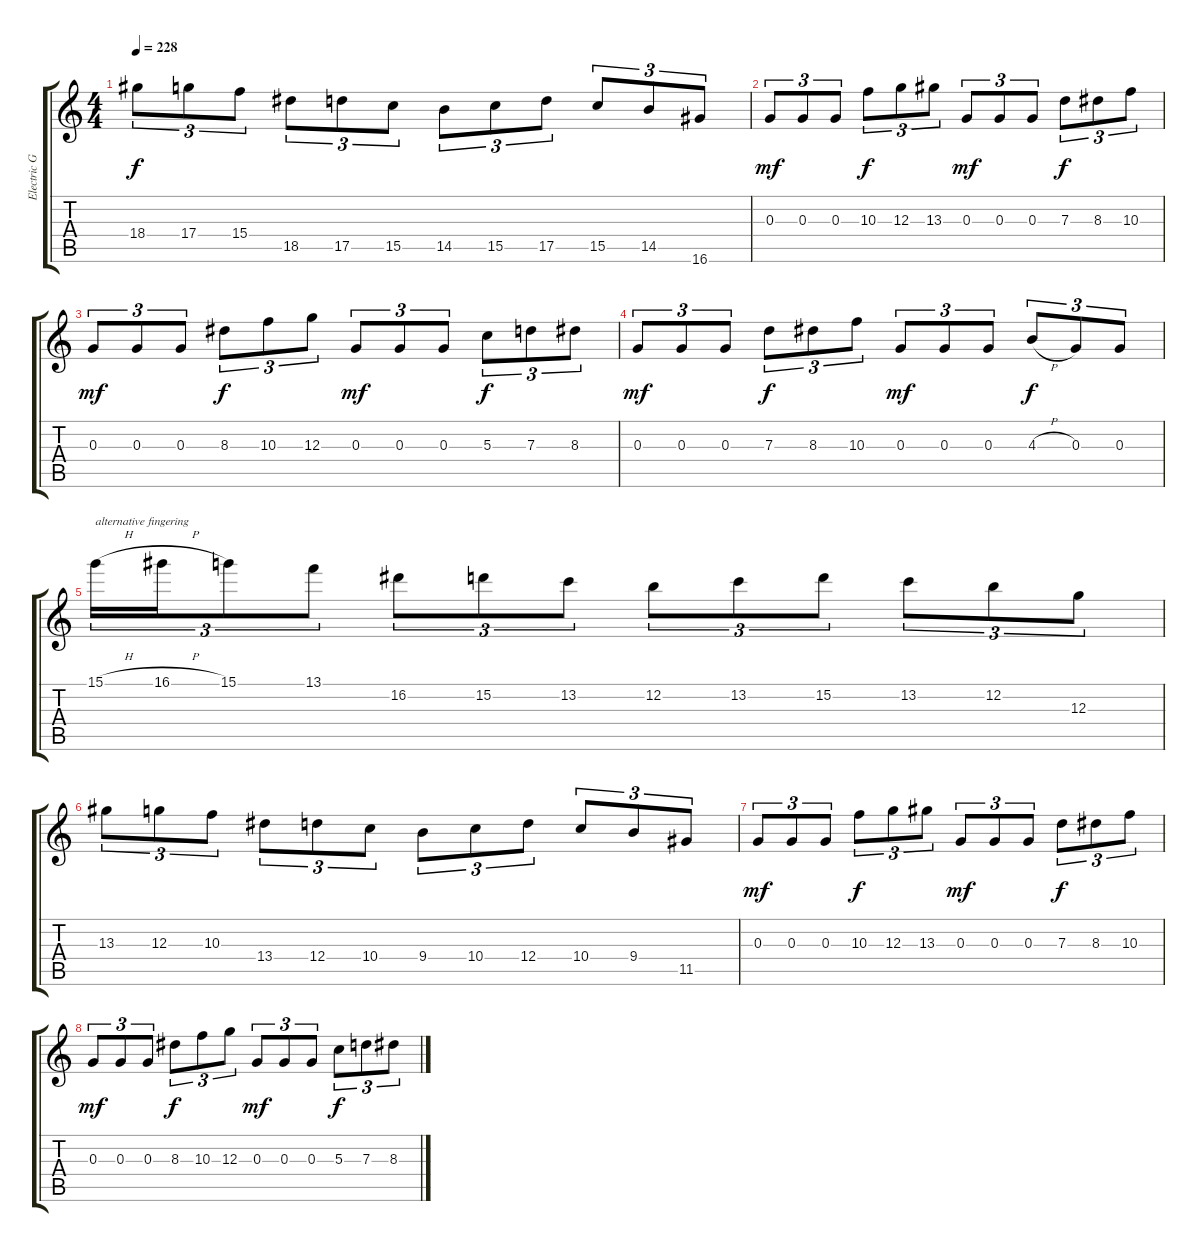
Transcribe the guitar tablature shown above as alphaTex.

\track ("Electric Guitar" "Electric G") {solo instrument acousticguitarsteel}
\staff {score tabs}
\tuning (E4 B3 G3 D3 A2 E2) {hide}
\ts (4 4)
\tempo 228
\clef g2
\ks c
18.4.8{tu (3 2) dy f} 17.4.8{tu (3 2)} 15.4.8{tu (3 2)} 18.5.8{tu (3 2)} 17.5.8{tu (3 2)} 15.5.8{tu (3 2)} 14.5.8{tu (3 2)} 15.5.8{tu (3 2)} 17.5.8{tu (3 2)} 15.5.8{tu (3 2)} 14.5.8{tu (3 2)} 16.6.8{tu (3 2)} |
0.3.8{tu (3 2) dy mf} 0.3.8{tu (3 2)} 0.3.8{tu (3 2)} 10.3.8{tu (3 2) dy f} 12.3.8{tu (3 2)} 13.3.8{tu (3 2)} 0.3.8{tu (3 2) dy mf} 0.3.8{tu (3 2)} 0.3.8{tu (3 2)} 7.3.8{tu (3 2) dy f} 8.3.8{tu (3 2)} 10.3.8{tu (3 2)} |
0.3.8{tu (3 2) dy mf} 0.3.8{tu (3 2)} 0.3.8{tu (3 2)} 8.3.8{tu (3 2) dy f} 10.3.8{tu (3 2)} 12.3.8{tu (3 2)} 0.3.8{tu (3 2) dy mf} 0.3.8{tu (3 2)} 0.3.8{tu (3 2)} 5.3.8{tu (3 2) dy f} 7.3.8{tu (3 2)} 8.3.8{tu (3 2)} |
0.3.8{tu (3 2) dy mf} 0.3.8{tu (3 2)} 0.3.8{tu (3 2)} 7.3.8{tu (3 2) dy f} 8.3.8{tu (3 2)} 10.3.8{tu (3 2)} 0.3.8{tu (3 2) dy mf} 0.3.8{tu (3 2)} 0.3.8{tu (3 2)} 4.3{h}.8{tu (3 2) dy f} 0.3.8{tu (3 2)} 0.3.8{tu (3 2)} |
15.1{h}.16{tu (3 2) txt "alternative fingering"} 16.1{h}.16{tu (3 2)} 15.1.8{tu (3 2)} 13.1.8{tu (3 2)} 16.2.8{tu (3 2)} 15.2.8{tu (3 2)} 13.2.8{tu (3 2)} 12.2.8{tu (3 2)} 13.2.8{tu (3 2)} 15.2.8{tu (3 2)} 13.2.8{tu (3 2)} 12.2.8{tu (3 2)} 12.3.8{tu (3 2)} |
13.3.8{tu (3 2)} 12.3.8{tu (3 2)} 10.3.8{tu (3 2)} 13.4.8{tu (3 2)} 12.4.8{tu (3 2)} 10.4.8{tu (3 2)} 9.4.8{tu (3 2)} 10.4.8{tu (3 2)} 12.4.8{tu (3 2)} 10.4.8{tu (3 2)} 9.4.8{tu (3 2)} 11.5.8{tu (3 2)} |
0.3.8{tu (3 2) dy mf} 0.3.8{tu (3 2)} 0.3.8{tu (3 2)} 10.3.8{tu (3 2) dy f} 12.3.8{tu (3 2)} 13.3.8{tu (3 2)} 0.3.8{tu (3 2) dy mf} 0.3.8{tu (3 2)} 0.3.8{tu (3 2)} 7.3.8{tu (3 2) dy f} 8.3.8{tu (3 2)} 10.3.8{tu (3 2)} |
0.3.8{tu (3 2) dy mf} 0.3.8{tu (3 2)} 0.3.8{tu (3 2)} 8.3.8{tu (3 2) dy f} 10.3.8{tu (3 2)} 12.3.8{tu (3 2)} 0.3.8{tu (3 2) dy mf} 0.3.8{tu (3 2)} 0.3.8{tu (3 2)} 5.3.8{tu (3 2) dy f} 7.3.8{tu (3 2)} 8.3.8{tu (3 2)}
